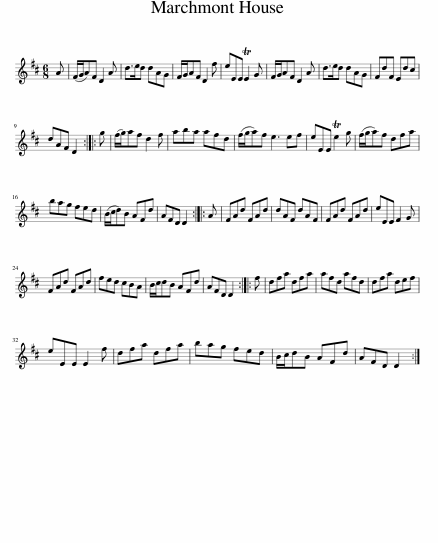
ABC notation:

X:1
L:1/8
M:6/8
I:linebreak $
K:D
V:1 treble
V:1
 A | (F/G/A)F D2 A | d>ed dAG | F/G/AF D2 f | eEE TE2 G | %5
 F/G/AF D2 A | d>ed dAG | FdF Edc |$ dAF D2 :: g | %10
 (f/g/)af d2 f | aba afd | (f/g/a)f e3 ef | eEE Te2 g | (f/g/a)f dfa |$ %15
 bag fed | (B/c/d)B AFd | AFD D2 :: A | FAd FAd | %20
 dAF dAF | FAd FAd | eEE F2 G |$ FAd FAd | fed cBA | %25
 B/c/dB AFd | AFD D2 :: f | dfa dfa | afd afd | %30
 dfa def |$ eEE E2 f | dfa dfa | bag fed | B/c/dB AFd | %35
 AFD D2 :| %36
